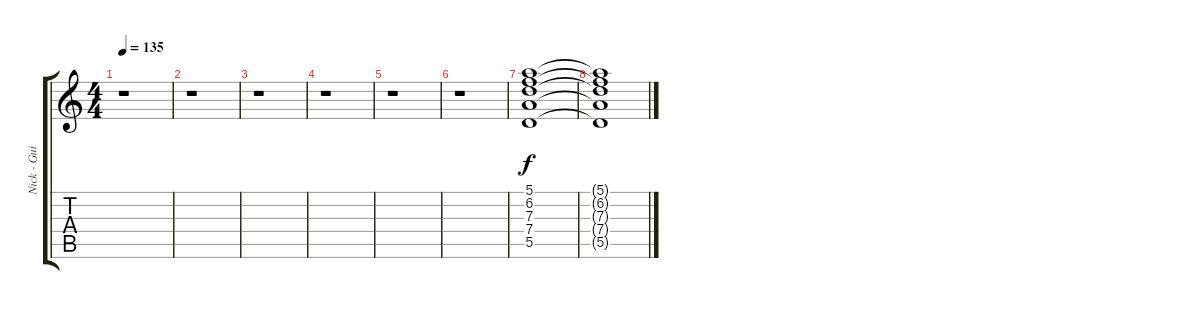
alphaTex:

\track ("Nick - Guitar" "Nick - Gui") {instrument distortionguitar}
\staff {score tabs}
\tuning (E4 B3 G3 D3 A2 E2) {hide}
\ts (4 4)
\tempo 135
\clef g2
\ks c
r.1{dy f} |
r.1 |
r.1 |
r.1 |
r.1 |
r.1 |
(5.1 6.2 7.3 7.4 5.5).1 |
(5.1{t} 6.2{t} 7.3{t} 7.4{t} 5.5{t}).1
